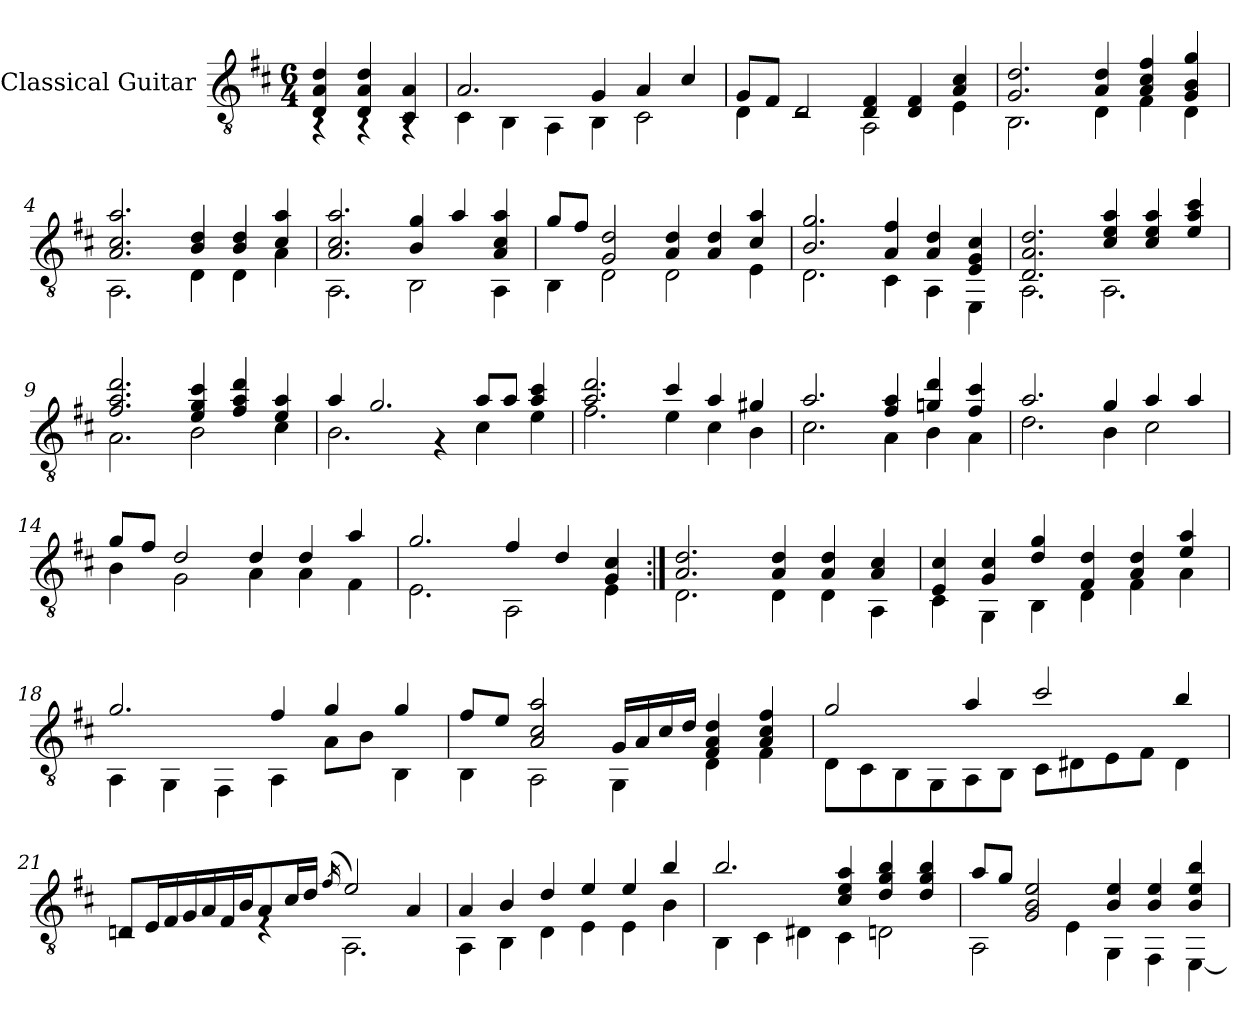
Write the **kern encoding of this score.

**kern
*part1
*staff1
*I"Classical Guitar
*I'Guit.
*clefGv2
*k[f#c#]
*M6/4
*MM100
=
*^
4D/ 4A/ 4d/	4rAA
4D/ 4A/ 4d/	4rAA
4C#/ 4A/	4rAA
=1	=1
2.A/	4C#\
.	4BB\
.	4AA\
4G/	4BB\
4A/	2C#\
4c#/	.
=2	=2
8G/L	4D\
8F#/J	.
2D/	2rC
4D/ 4F#/	2AA\
4D/ 4F#/	.
4A/ 4c#/	4E\
=3	=3
2.G/ 2.d/	2.BB\
4A/ 4d/	4D\
4A/ 4c#/ 4f#/	4F#\
4G/ 4B/ 4g/	4D\
=4	=4
2.A/ 2.c#/ 2.a/	2.AA\
4B/ 4d/	4D\
4B/ 4d/	4D\
4c#/ 4a/	4A\
=5	=5
2.A/ 2.c#/ 2.a/	2.AA\
4B/ 4g/	2BB\
4a/	.
4A/ 4c#/ 4a/	4AA\
=6	=6
8g/L	4BB\
8f#/J	.
2G/ 2d/	2D\
4A/ 4d/	2D\
4A/ 4d/	.
4c#/ 4a/	4E\
!!LO:LB:g=z	!!
=7	=7
2.B/ 2.g/	2.D\
4A/ 4f#/	4C#\
4A/ 4d/	4AA\
4E/ 4G/ 4c#/	4EE\
=8	=8
2.D/ 2.A/ 2.d/	2.AA\
4c#/ 4e/ 4a/	2.AA\
4c#/ 4e/ 4a/	.
4e/ 4a/ 4cc#/	.
=9	=9
2.f#/ 2.a/ 2.dd/	2.A\
4e/ 4g/ 4cc#/	2B\
4f#/ 4a/ 4dd/	.
4e/ 4a/	4c#\
=10	=10
4a/	2.B\
2.g/	.
.	4r
8a/L	4c#\
8a/J	.
4a/ 4cc#/	4e\
=11	=11
2.a/ 2.dd/	2.f#\
4cc#/	4e\
4a/	4c#\
4g#X/	4B\
=12	=12
2.a/	2.c#\
4f#/ 4a/	4A\
4gn/ 4dd/	4B\
4f#/ 4cc#/	4A\
!!LO:LB:g=z	!!
=13	=13
2.a/	2.d\
4g/	4B\
4a/	2c#\
4a/	.
=14	=14
8g/L	4B\
8f#/J	.
2d/	2G\
4d/	4A\
4d/	4A\
4a/	4F#\
=15	=15
2.g/	2.E\
4f#/	2AA\
4d/	.
4G/ 4c#/	4E\
=16:|!	=16:|!
*MM120	*
2.A/ 2.d/	2.D\
4A/ 4d/	4D\
4A/ 4d/	4D\
4A/ 4c#/	4AA\
=17	=17
4E/ 4c#/	4C#\
4G/ 4c#/	4GG\
4d/ 4g/	4BB\
4F#/ 4d/	4D\
4A/ 4d/	4F#\
4e/ 4a/	4A\
=18	=18
2.g/	4AA\
.	4GG\
.	4FF#\
4f#/	4AA\
4g/	8A\L
.	8B\J
4g/	4BB\
!!LO:LB:g=z	!!
=19	=19
8f#/L	4BB\
8e/J	.
2A/ 2c#/ 2a/	2AA\
16G/LL	4GG\
16A/	.
16c#/	.
16d/JJ	.
4F#/ 4A/ 4d/	4D\
4A/ 4c#/ 4f#/	4F#\
=20	=20
2g/	8D\L
.	8C#\
.	8BB\
.	8GG\
4a/	8AA\
.	8BB\J
2cc#/	8C#\L
.	8D#X\
.	8E\
.	8F#\J
4b/	4D#\
=21	=21
8Dn/L	2rC
16E/L	.
16F#/	.
16G/	.
16A/	.
16F#/	.
16B/J	.
8A/	4rE
16c#/L	.
16d/JJ	.
(16qf#/	.
2e/)	2.AA\
4A/	.
=22	=22
4A/	4AA\
4B/	4BB\
4d/	4D\
4e/	4E\
4e/	4E\
4b/	4B\
!!LO:LB:g=z	!!
=23	=23
2.b/	4BB\
.	4C#\
.	4D#X\
4c#/ 4e/ 4a/	4C#\
4d/ 4g/ 4b/	2Dn\
4d/ 4g/ 4b/	.
=24	=24
8a/L	2AA\
8g/J	.
2G/ 2B/ 2e/	.
.	4E\
4B/ 4e/	4GG\
4B/ 4e/	4FF#\
4B/ 4e/ 4b/	[4EE\
*v	*v
=
*-
